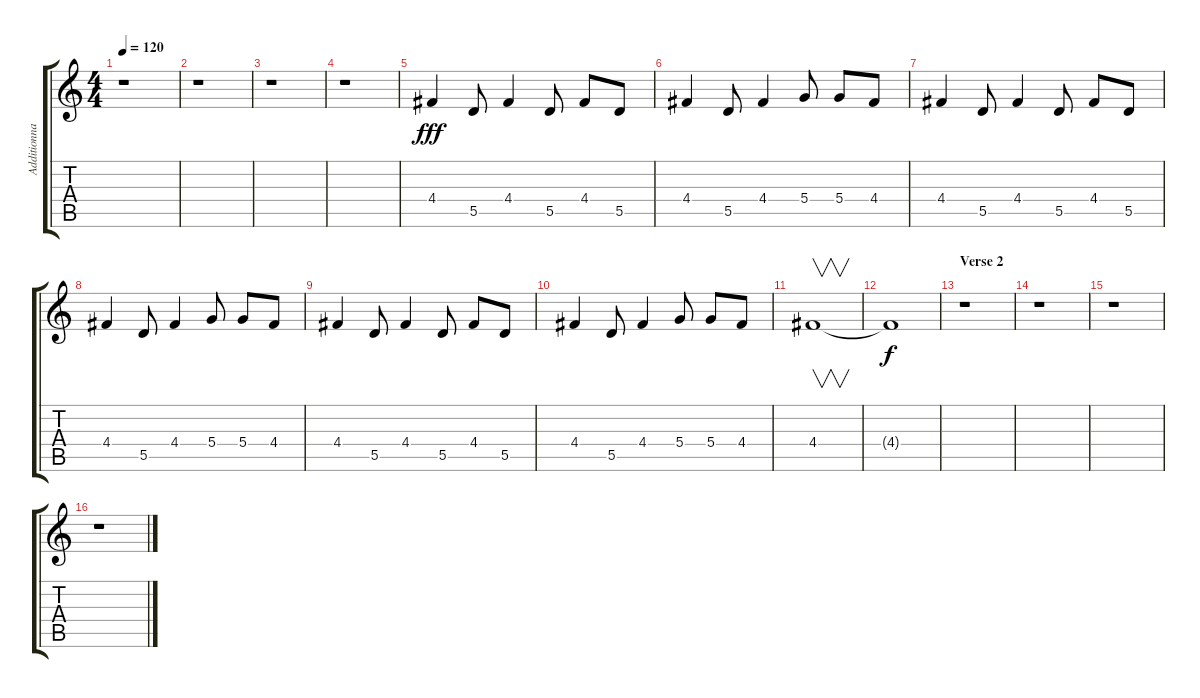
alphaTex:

\track ("Additionnal Guitar" "Additionna") {instrument distortionguitar}
\staff {score tabs}
\tuning (E4 B3 G3 D3 A2 E2) {hide}
\ts (4 4)
\tempo 120
\clef g2
\ks c
r.1{dy f} |
r.1 |
r.1 |
r.1 |
4.4.4{dy fff} 5.5.8 4.4.4 5.5.8 4.4.8 5.5.8 |
4.4.4 5.5.8 4.4.4 5.4.8 5.4.8 4.4.8 |
4.4.4 5.5.8 4.4.4 5.5.8 4.4.8 5.5.8 |
4.4.4 5.5.8 4.4.4 5.4.8 5.4.8 4.4.8 |
4.4.4 5.5.8 4.4.4 5.5.8 4.4.8 5.5.8 |
4.4.4 5.5.8 4.4.4 5.4.8 5.4.8 4.4.8 |
4.4.1{v} |
4.4{t}.1{dy f} |
\section ("" "Verse 2")
r.1 |
r.1 |
r.1 |
r.1
